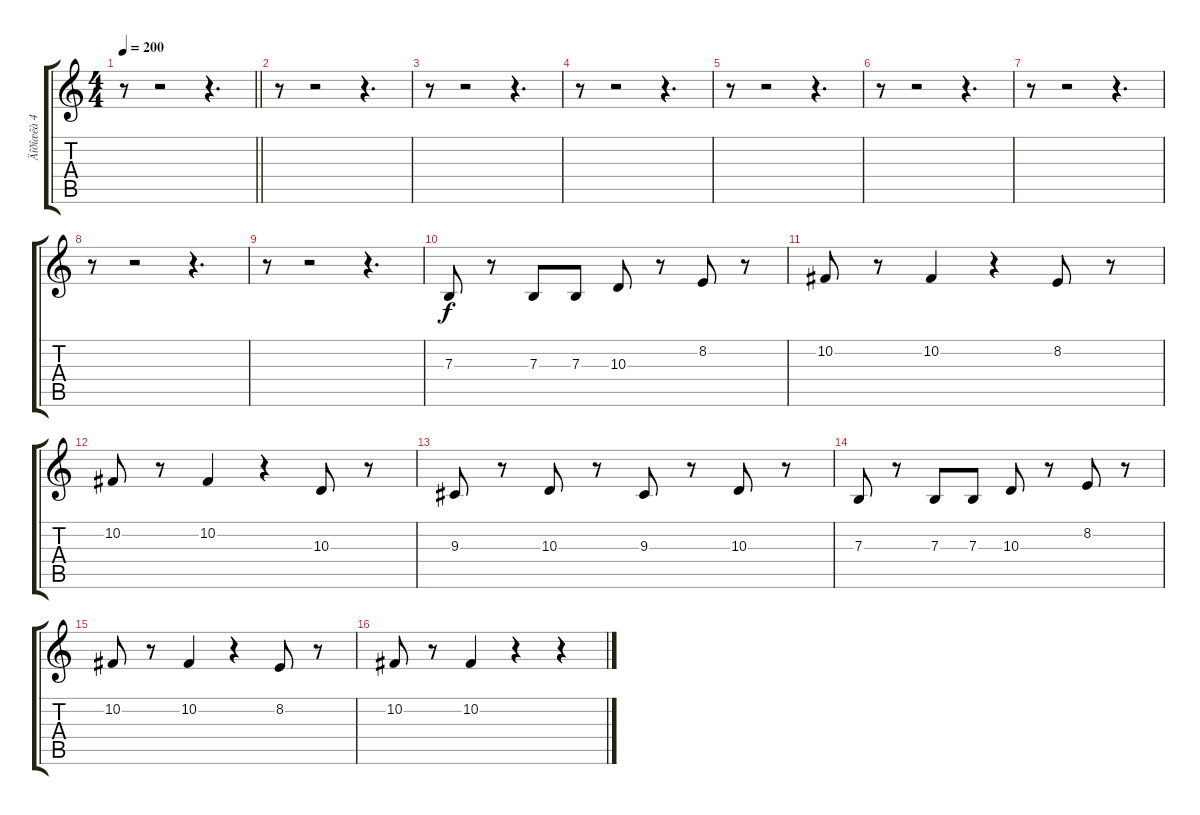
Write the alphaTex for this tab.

\track ("Äîðîæêà 4" "Äîðîæêà 4") {instrument electricpiano1}
\staff {score tabs}
\tuning (Db4 Ab3 E3 B2 Gb2 B1) {hide}
\ts (4 4)
\tempo 200
\clef g2
\barLineRight lightlight
\ks c
r.8{dy mp} r.2 r.4{d} |
r.8 r.2 r.4{d} |
r.8 r.2 r.4{d} |
r.8 r.2 r.4{d} |
r.8 r.2 r.4{d} |
r.8 r.2 r.4{d} |
r.8 r.2 r.4{d} |
r.8 r.2 r.4{d} |
r.8 r.2 r.4{d} |
7.3.8{dy f} r.8 7.3.8 7.3.8 10.3.8 r.8 8.2.8 r.8 |
10.2.8 r.8 10.2.4 r.4 8.2.8 r.8 |
10.2.8 r.8 10.2.4 r.4 10.3.8 r.8 |
9.3.8 r.8 10.3.8 r.8 9.3.8 r.8 10.3.8 r.8 |
7.3.8 r.8 7.3.8 7.3.8 10.3.8 r.8 8.2.8 r.8 |
10.2.8 r.8 10.2.4 r.4 8.2.8 r.8 |
10.2.8 r.8 10.2.4 r.4 r.4
